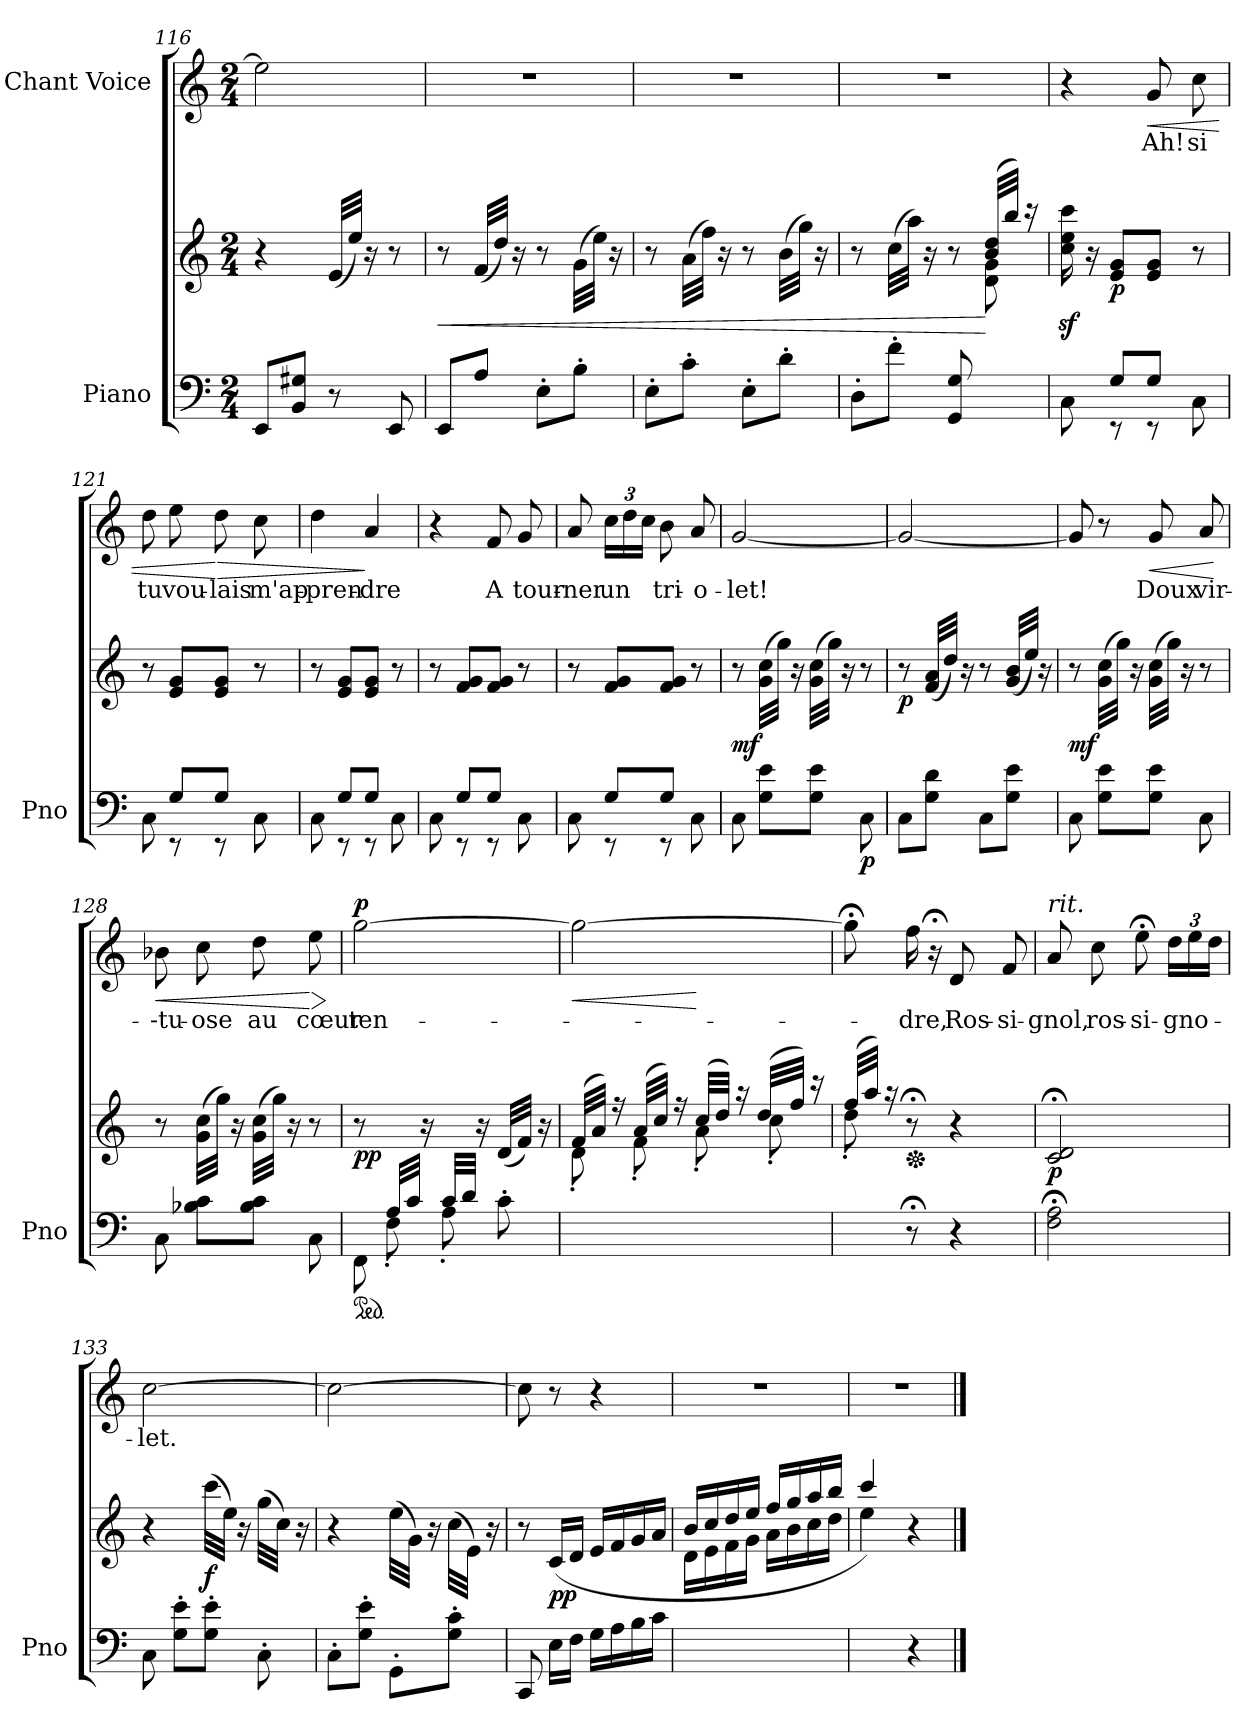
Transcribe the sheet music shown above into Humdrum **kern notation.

**kern	**kern	**dynam	**kern	**text	**dynam
*part2	*part2	*part2	*part1	*part1	*part1
*staff3	*staff2	*staff2/3	*staff1	*staff1	*staff1
*I"Piano	*	*	*I"Chant Voice	*	*
*I'Pno	*	*	*	*	*
*clefF4	*clefG2	*	*clefG2	*	*
*k[]	*k[]	*	*k[]	*	*
*M2/4	*M2/4	*	*M2/4	*	*
=116	=116	=116	=116	=116	=116
8EE/L	4r	.	2ee\]	.	.
8BB/ 8G#X/J	.	.	.	.	.
8r	(<32e/LLL	.	.	.	.
.	32ee/JJJ)	.	.	.	.
.	16r	.	.	.	.
8EE/	8r	.	.	.	.
=117	=117	=117	=117	=117	=117
!	!	!LO:HP:b	!	!	!
8EE/L	8r	<	2r	.	.
8A/J	(<32f/LLL	.	.	.	.
.	32dd/JJJ)	.	.	.	.
.	16r	.	.	.	.
8E'\L	8r	.	.	.	.
8B'\J	(>32g\LLL	.	.	.	.
.	32ee\JJJ)	.	.	.	.
.	16r	.	.	.	.
!!LO:PB:g=z
=118	=118	=118	=118	=118	=118
8E'\L	8r	.	2r	.	.
8c'\J	(>32a\LLL	.	.	.	.
.	32ff\JJJ)	.	.	.	.
.	16r	.	.	.	.
8E'\L	8r	.	.	.	.
8d'\J	(>32b\LLL	.	.	.	.
.	32gg\JJJ)	.	.	.	.
.	16r	.	.	.	.
=119	=119	=119	=119	=119	=119
*	*^	*	*	*	*
8D'\L	8r	4.ryy	.	2r	.	.
8f'\J	(>32cc\LLL	.	.	.	.	.
.	32aa\JJJ)	.	.	.	.	.
.	16r	.	.	.	.	.
8GG/ 8G/	8r	.	.	.	.	.
8ryy	(<32b/ 32dd/LLL	8d\ 8g\	[	.	.	.
.	32bb/JJJ)	.	.	.	.	.
.	16r	.	.	.	.	.
*	*v	*v	*	*	*	*
=120	=120	=120	=120	=120	=120
*^	*	*	*	*	*
8C\	8ryy	16cc\z< 16ee\z< 16ccc\z<	.	4r	.	.
.	.	16r	.	.	.	.
!	!	!	!LO:DY:b	!	!	!
8rEE	8G/L	8e/ 8g/L	p	.	.	.
!	!	!	!	!	!LO:LY:b	!LO:HP:b
8rEE	8G/J	8e/ 8g/J	.	8g/	Ah!	<
!	!	!	!	!	!LO:LY:b	!
8C\	8ryy	8r	.	8cc\	si	.
=121	=121	=121	=121	=121	=121	=121
!	!	!	!	!	!LO:LY:b	!
8C\	8ryy	8r	.	8dd\	tu	.
!	!	!	!	!	!LO:LY:b	!
8rEE	8G/L	8e/ 8g/L	.	8ee\	vou-	.
!	!	!	!	!	!LO:LY:b	!LO:HP:n=1:b
8rEE	8G/J	8e/ 8g/J	.	8dd\	-lais	[ >
!	!	!	!	!	!LO:LY:b	!
8C\	8ryy	8r	.	8cc\	m'ap-	.
=122	=122	=122	=122	=122	=122	=122
!	!	!	!	!	!LO:LY:b	!
8C\	8ryy	8r	.	4dd\	-pren-	.
8rEE	8G/L	8e/ 8g/L	.	.	.	.
!	!	!	!	!	!LO:LY:b	!
8rEE	8G/J	8e/ 8g/J	.	4a/	-dre	]
8C\	8ryy	8r	.	.	.	.
!!LO:LB:g=z
=123	=123	=123	=123	=123	=123	=123
8C\	8ryy	8r	.	4r	.	.
8rEE	8G/L	8f/ 8g/L	.	.	.	.
!	!	!	!	!	!LO:LY:b	!
8rEE	8G/J	8f/ 8g/J	.	8f/	A	.
!	!	!	!	!	!LO:LY:b	!
8C\	8ryy	8r	.	8g/	tour-	.
=124	=124	=124	=124	=124	=124	=124
!	!	!	!	!	!LO:LY:b	!
8C\	8ryy	8r	.	8a/	-ner	.
!	!	!	!	!	!LO:LY:b	!
8rEE	8G/L	8f/ 8g/L	.	24cc\LL	un	.
.	.	.	.	24dd\	.	.
.	.	.	.	24cc\JJ	.	.
!	!	!	!	!	!LO:LY:b	!
8rEE	8G/J	8f/ 8g/J	.	8b\	tri-	.
!	!	!	!	!	!LO:LY:b	!
8C\	8ryy	8r	.	8a/	-o-	.
=125	=125	=125	=125	=125	=125	=125
!	!	!	!LO:DY:b	!	!LO:LY:b	!
*v	*v	*	*	*	*	*
8C\	8r	mf	[2g/	-let!	.
8G\ 8e\L	(>32g\ 32cc\LLL	.	.	.	.
.	32gg\JJJ)	.	.	.	.
.	16r	.	.	.	.
8G\ 8e\J	(>32g\ 32cc\LLL	.	.	.	.
.	32gg\JJJ)	.	.	.	.
.	16r	.	.	.	.
!	!	!LO:DY:b=2	!	!	!
8C\	8r	p	.	.	.
=126	=126	=126	=126	=126	=126
!	!	!LO:DY:b	!	!	!
8C\L	8r	p	2g/_	.	.
8G\ 8d\J	(<32f/ 32a/LLL	.	.	.	.
.	32dd/JJJ)	.	.	.	.
.	16r	.	.	.	.
8C\L	8r	.	.	.	.
8G\ 8e\J	(<32g/ 32b/LLL	.	.	.	.
.	32ee/JJJ)	.	.	.	.
.	16r	.	.	.	.
=127	=127	=127	=127	=127	=127
!	!	!LO:DY:b	!	!	!
8C\	8r	mf	8g/]	.	.
8G\ 8e\L	(>32g\ 32cc\LLL	.	8r	.	.
.	32gg\JJJ)	.	.	.	.
.	16r	.	.	.	.
!	!	!	!	!LO:LY:b	!LO:HP:b
8G\ 8e\J	(>32g\ 32cc\LLL	.	8g/	Doux	<
.	32gg\JJJ)	.	.	.	.
.	16r	.	.	.	.
!	!	!	!	!LO:LY:b	!
8C\	8r	.	8a/	vir-	.
.	.	.	.	.	[
!!LO:LB:g=z
=128	=128	=128	=128	=128	=128
!	!	!	!	!LO:LY:b	!LO:HP:b
8C\	8r	.	8b-X\	--tu-	<
!	!	!	!	!LO:LY:b	!
8B-X\ 8c\L	(>32g\ 32cc\LLL	.	8cc\	-ose	.
.	32gg\JJJ)	.	.	.	.
.	16r	.	.	.	.
!	!	!	!	!LO:LY:b	!
8B-\ 8c\J	(>32g\ 32cc\LLL	.	8dd\	au	.
.	32gg\JJJ)	.	.	.	.
.	16r	.	.	.	.
!	!	!	!	!LO:LY:b	!LO:HP:n=1:b
8C\	8r	.	8ee\	cœur	[ >
.	.	.	.	.	]
=129	=129	=129	=129	=129	=129
*^	*	*	*	*	*
*ped	*	*	*	*	*	*
!	!	!	!LO:DY:b	!	!LO:LY:b	!LO:DY:a
8ryy	8FF\	8r	pp	[2gg\	ten-	p
32A/LLL	8F'\	16ryy	.	.	.	.
32c/JJJ	.	.	.	.	.	.
16ryy	.	16r	.	.	.	.
32c/LLL	8A'\	16ryy	.	.	.	.
32d/JJJ	.	.	.	.	.	.
8.ryy	.	16r	.	.	.	.
.	8c'\	(>32d/LLL	.	.	.	.
.	.	32f/JJJ)	.	.	.	.
.	.	16r	.	.	.	.
*v	*v	*	*	*	*	*
=130	=130	=130	=130	=130	=130
*	*^	*	*	*	*
!	!	!	!	!	!	!LO:HP:b
*	*	*	*	*^	*	*
2ryy	(>32f/LLL	8d'\	.	2gg\_	4rgyy	.	<
.	32a/JJJ)	.	.	.	.	.	.
.	16r	.	.	.	.	.	.
.	(>32a/LLL	8f'\	.	.	.	.	.
.	32cc/JJJ)	.	.	.	.	.	.
.	16r	.	.	.	.	.	.
.	(>32cc/LLL	8a'\	.	.	4rgyy	.	[
.	32dd/JJJ)	.	.	.	.	.	.
.	16r	.	.	.	.	.	.
.	(>32dd/LLL	8cc'\	.	.	.	.	.
.	32ff/JJJ)	.	.	.	.	.	.
.	16r	.	.	.	.	.	.
*	*	*	*	*v	*v	*	*
=131	=131	=131	=131	=131	=131	=131
8ryy	(>32ff/LLL	8dd'\	.	8gg;<\]	.	.
.	32aa/JJJ)	.	.	.	.	.
.	16raa	.	.	.	.	.
*	*Xped	*	*	*	*	*
!	!	!	!	!	!LO:LY:b	!
8r;<	8r;<	4.ryy	.	16ff\	-dre,	.
.	.	.	.	16r;<	.	.
!	!	!	!	!	!LO:LY:b	!
4r	4r	.	.	8d/	Ros-	.
!	!	!	!	!	!LO:LY:b	!
.	.	.	.	8f/	-si-	.
*	*v	*v	*	*	*	*
=132	=132	=132	=132	=132	=132
*	*	*	*MM90	*	*
!	!	!	!LO:TX:a:i:t=rit.	!	!
!	!	!LO:DY:b	!	!LO:LY:b	!
2F\;< 2A\;<	2c/;< 2d/;<	p	8a/	-gnol,	.
!	!	!	!	!LO:LY:b	!
.	.	.	8cc\	ros-	.
!	!	!	!	!LO:LY:b	!
.	.	.	8ee;<\	-si-	.
!	!	!	!	!LO:LY:b	!
.	.	.	24dd\LL	-gno-	.
.	.	.	24ee\	.	.
.	.	.	24dd\JJ	.	.
!!LO:LB:g=z
=133	=133	=133	=133	=133	=133
!	!	!	!	!LO:LY:b	!
8C\	4r	.	[2cc\	-let.	.
8G\' 8e\'L	.	.	.	.	.
!	!	!LO:DY:b	!	!	!
8G\' 8e\'J	(>32ccc\LLL	f	.	.	.
.	32ee\JJJ)	.	.	.	.
.	16r	.	.	.	.
8C'\	(>32gg\LLL	.	.	.	.
.	32cc\JJJ)	.	.	.	.
.	16r	.	.	.	.
=134	=134	=134	=134	=134	=134
8C'\L	4r	.	2cc\_	.	.
8G\' 8e\'J	.	.	.	.	.
8GG'\L	(>32ee\LLL	.	.	.	.
.	32g\JJJ)	.	.	.	.
.	16r	.	.	.	.
8G\' 8c\'J	(>32cc\LLL	.	.	.	.
.	32e\JJJ)	.	.	.	.
.	16r	.	.	.	.
=135	=135	=135	=135	=135	=135
8CC/	8r	.	8cc\]	.	.
!	!	!LO:DY:b	!	!	!
(<16E\LL	(>16c/LL	pp	8r	.	.
16F\JJ	16d/JJ	.	.	.	.
16G\LL	16e/LL	.	4r	.	.
16A\	16f/	.	.	.	.
16B\	16g/	.	.	.	.
16c\JJ	16a/JJ	.	.	.	.
=136	=136	=136	=136	=136	=136
*	*^	*	*	*	*
2ryy	16b/LL	16d\LL	.	2r	.	.
.	16cc/	16e\	.	.	.	.
.	16dd/	16f\	.	.	.	.
.	16ee/JJ	16g\JJ	.	.	.	.
.	16ff/LL	16a\LL	.	.	.	.
.	16gg/	16b\	.	.	.	.
.	16aa/	16cc\	.	.	.	.
.	16bb/JJ	16dd\JJ	.	.	.	.
=137	=137	=137	=137	=137	=137	=137
4ryy	4ccc/)	4ee\)	.	2r	.	.
4r	4r	4ryy	.	.	.	.
*	*v	*v	*	*	*	*
==	==	==	==	==	==
*-	*-	*-	*-	*-	*-
